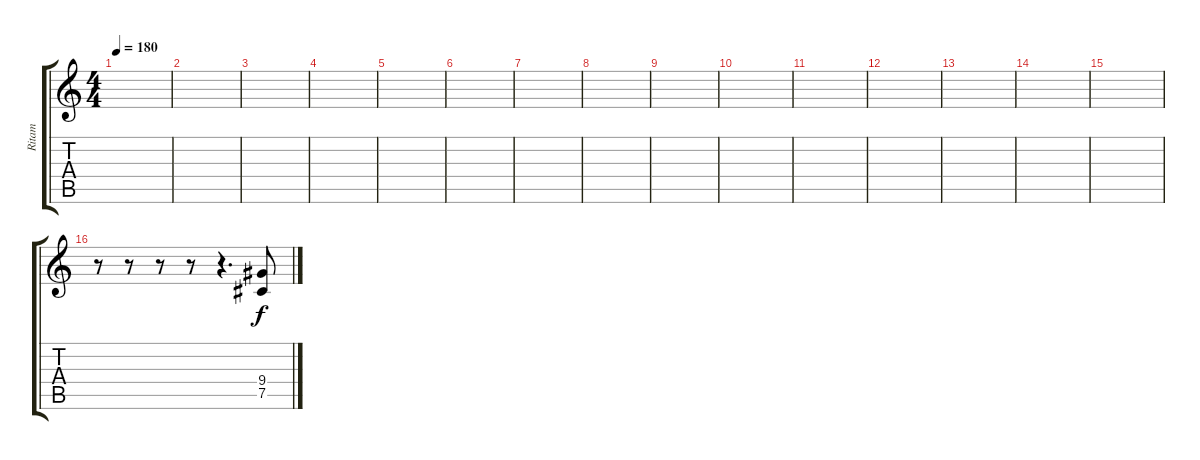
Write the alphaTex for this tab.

\track ("Ritam" "Ritam") {instrument distortionguitar}
\staff {score tabs}
\tuning (Db4 Ab3 E3 B2 Gb2 Db2) {hide}
\ts (4 4)
\tempo 180
\clef g2
\ks c
|
|
|
|
|
|
|
|
|
|
|
|
|
|
|
r.8 r.8 r.8 r.8 r.4{d} (9.4 7.5).8
